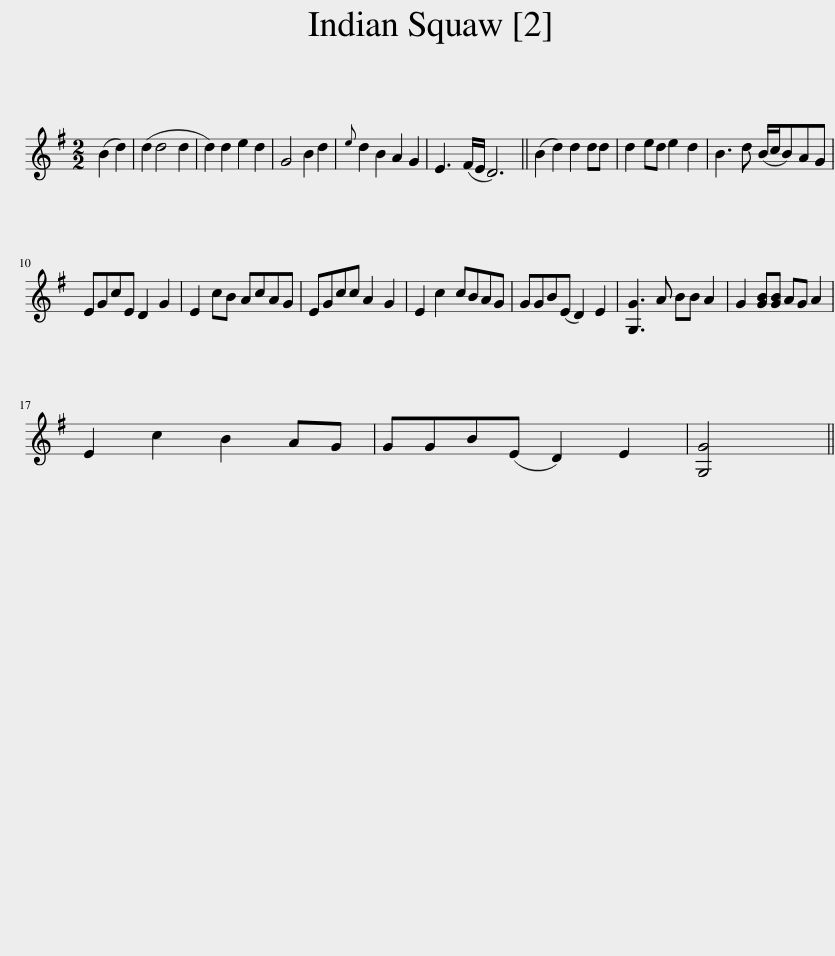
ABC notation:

X:1
L:1/8
M:2/2
I:linebreak $
K:G
V:1 treble
V:1
 (B2 d2) | (d2 d4 d2 | d2) d2 e2 d2 | G4 B2 d2 |{e} d2 B2 A2 G2 | %5
 E3 (F/E/ D6) || (B2 d2) d2 dd | d2 ed e2 d2 | B3 d (B/c/B)AG |$ EGcE D2 G2 | %10
 E2 cB AcAG | EGcc A2 G2 | E2 c2 cBAG | GGB(E D2) E2 | [G,G]3 A BB A2 | %15
 G2 [GB][GB] AG A2 |$ E2 c2 B2 AG | GGB(E D2) E2 | [G,G]4 || %19
